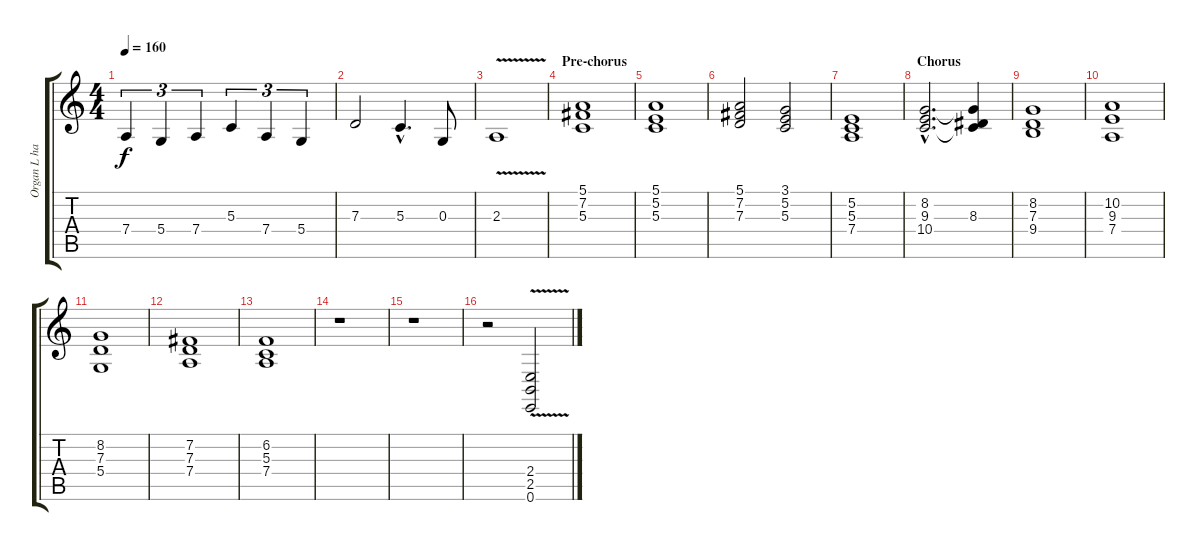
\track ("Organ L hand" "Organ L ha") {instrument rockorgan}
\staff {score tabs}
\tuning (E4 B3 G3 D3 A2 E2) {hide}
\ts (4 4)
\tempo 160
\clef g2
\ks c
7.4.4{tu (3 2) dy f} 5.4.4{tu (3 2)} 7.4.4{tu (3 2)} 5.3.4{tu (3 2)} 7.4.4{tu (3 2)} 5.4.4{tu (3 2)} |
7.3.2 5.3{hac}.4{d} 0.3.8 |
2.3{v}.1 |
\section ("" "Pre-chorus")
(5.1 7.2 5.3).1 |
(5.1 5.2 5.3).1 |
(5.1 7.2 7.3).2 (3.1 5.2 5.3).2 |
(5.2 5.3 7.4).1 |
\section ("" "Chorus")
(8.2{hac} 9.3{hac} 10.4{hac}).2{d} (8.2{t} 8.3 10.4{t}).4 |
(8.2 7.3 9.4).1 |
(10.2 9.3 7.4).1 |
(8.2 7.3 5.4).1 |
(7.2 7.3 7.4).1 |
(6.2 5.3 7.4).1 |
r.1 |
r.1 |
r.2 (2.4{v} 2.5{v} 0.6{v}).2
